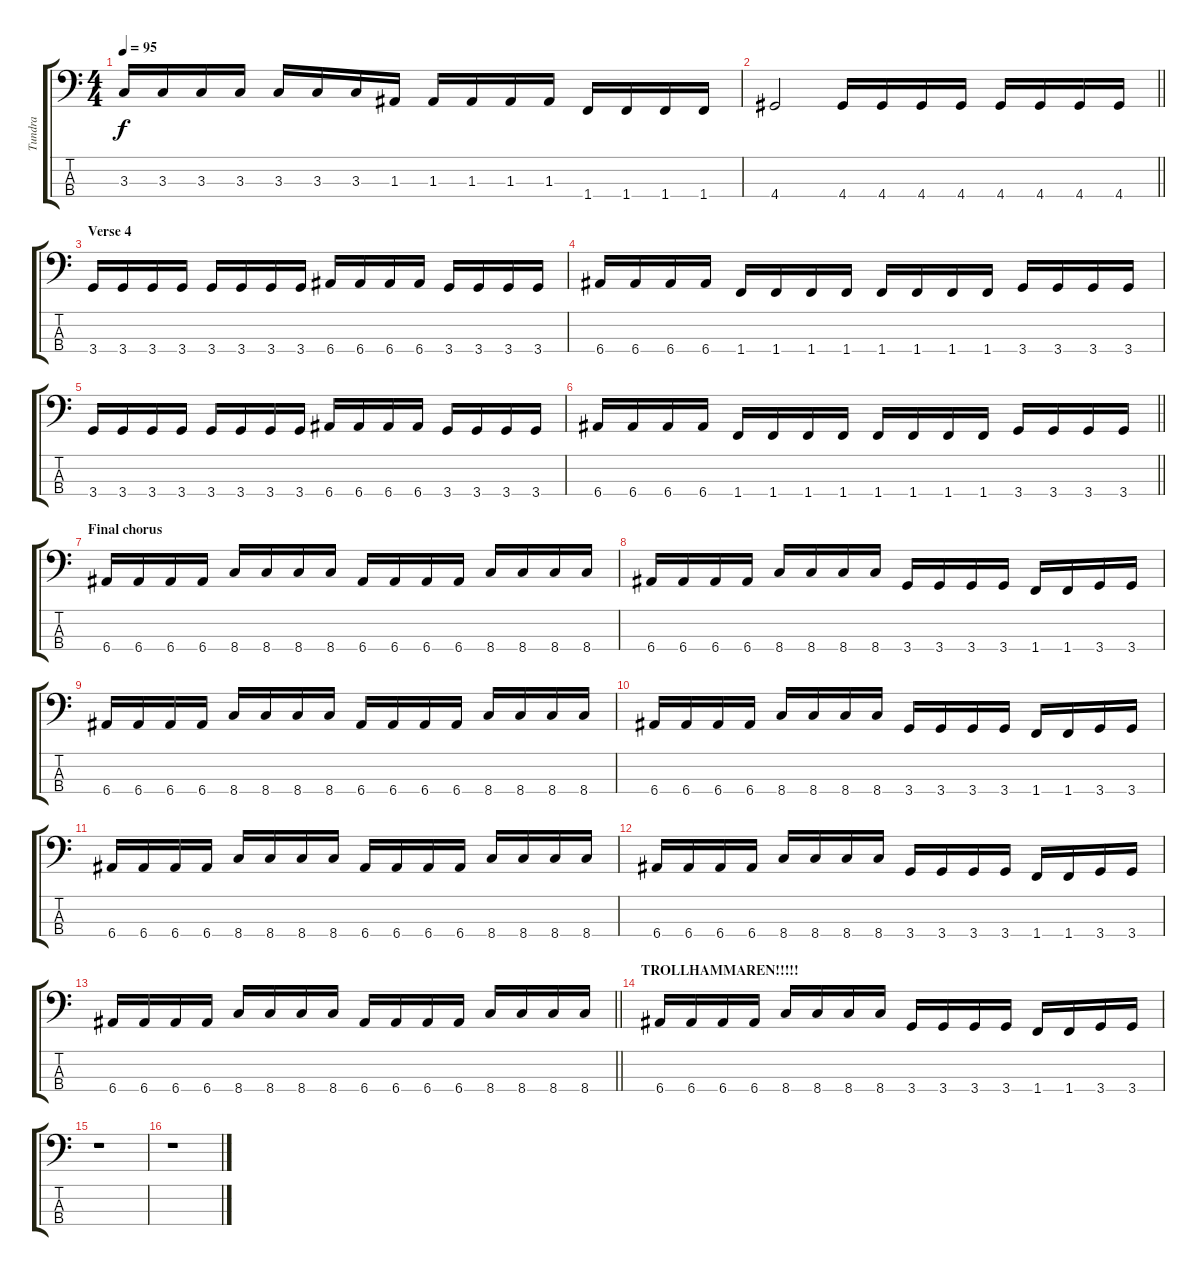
\track ("Tundra" "Tundra") {instrument electricbasspick}
\staff {score tabs}
\tuning (G2 D2 A1 E1) {hide}
\ts (4 4)
\tempo 95
\clef f4
\ks c
3.3.16{dy f} 3.3.16 3.3.16 3.3.16 3.3.16 3.3.16 3.3.16 1.3.16 1.3.16 1.3.16 1.3.16 1.3.16 1.4.16 1.4.16 1.4.16 1.4.16 |
\barLineRight lightlight
4.4.2 4.4.16 4.4.16 4.4.16 4.4.16 4.4.16 4.4.16 4.4.16 4.4.16 |
\section ("" "Verse 4")
3.4.16 3.4.16 3.4.16 3.4.16 3.4.16 3.4.16 3.4.16 3.4.16 6.4.16 6.4.16 6.4.16 6.4.16 3.4.16 3.4.16 3.4.16 3.4.16 |
6.4.16 6.4.16 6.4.16 6.4.16 1.4.16 1.4.16 1.4.16 1.4.16 1.4.16 1.4.16 1.4.16 1.4.16 3.4.16 3.4.16 3.4.16 3.4.16 |
3.4.16 3.4.16 3.4.16 3.4.16 3.4.16 3.4.16 3.4.16 3.4.16 6.4.16 6.4.16 6.4.16 6.4.16 3.4.16 3.4.16 3.4.16 3.4.16 |
\barLineRight lightlight
6.4.16 6.4.16 6.4.16 6.4.16 1.4.16 1.4.16 1.4.16 1.4.16 1.4.16 1.4.16 1.4.16 1.4.16 3.4.16 3.4.16 3.4.16 3.4.16 |
\section ("" "Final chorus")
6.4.16 6.4.16 6.4.16 6.4.16 8.4.16 8.4.16 8.4.16 8.4.16 6.4.16 6.4.16 6.4.16 6.4.16 8.4.16 8.4.16 8.4.16 8.4.16 |
6.4.16 6.4.16 6.4.16 6.4.16 8.4.16 8.4.16 8.4.16 8.4.16 3.4.16 3.4.16 3.4.16 3.4.16 1.4.16 1.4.16 3.4.16 3.4.16 |
6.4.16 6.4.16 6.4.16 6.4.16 8.4.16 8.4.16 8.4.16 8.4.16 6.4.16 6.4.16 6.4.16 6.4.16 8.4.16 8.4.16 8.4.16 8.4.16 |
6.4.16 6.4.16 6.4.16 6.4.16 8.4.16 8.4.16 8.4.16 8.4.16 3.4.16 3.4.16 3.4.16 3.4.16 1.4.16 1.4.16 3.4.16 3.4.16 |
6.4.16 6.4.16 6.4.16 6.4.16 8.4.16 8.4.16 8.4.16 8.4.16 6.4.16 6.4.16 6.4.16 6.4.16 8.4.16 8.4.16 8.4.16 8.4.16 |
6.4.16 6.4.16 6.4.16 6.4.16 8.4.16 8.4.16 8.4.16 8.4.16 3.4.16 3.4.16 3.4.16 3.4.16 1.4.16 1.4.16 3.4.16 3.4.16 |
\barLineRight lightlight
6.4.16 6.4.16 6.4.16 6.4.16 8.4.16 8.4.16 8.4.16 8.4.16 6.4.16 6.4.16 6.4.16 6.4.16 8.4.16 8.4.16 8.4.16 8.4.16 |
\section ("" "TROLLHAMMAREN!!!!!")
6.4.16 6.4.16 6.4.16 6.4.16 8.4.16 8.4.16 8.4.16 8.4.16 3.4.16 3.4.16 3.4.16 3.4.16 1.4.16 1.4.16 3.4.16 3.4.16 |
r.1 |
r.1
